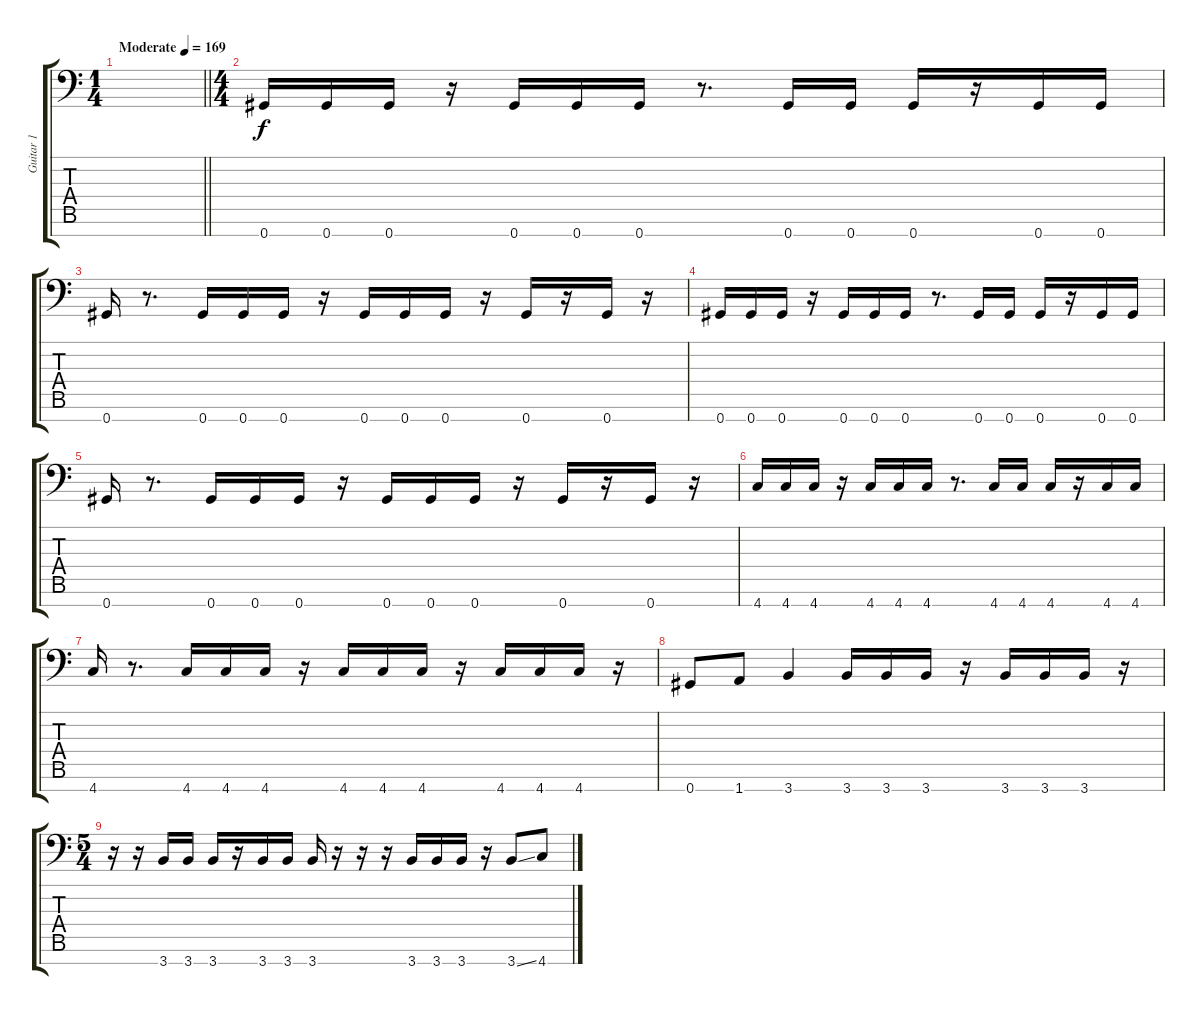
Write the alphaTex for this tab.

\track ("Guitar 1" "Guitar 1") {instrument distortionguitar}
\staff {score tabs}
\tuning (Db4 Ab3 E3 B2 Gb2 Db2 Ab1) {hide}
\ts (1 4)
\tempo (169 "Moderate")
\clef f4
\barLineRight lightlight
\ks c
|
\ts (4 4)
0.7.16 0.7.16 0.7.16 r.16 0.7.16 0.7.16 0.7.16 r.8{d} 0.7.16 0.7.16 0.7.16 r.16 0.7.16 0.7.16 |
0.7.16 r.8{d} 0.7.16 0.7.16 0.7.16 r.16 0.7.16 0.7.16 0.7.16 r.16 0.7.16 r.16 0.7.16 r.16 |
0.7.16 0.7.16 0.7.16 r.16 0.7.16 0.7.16 0.7.16 r.8{d} 0.7.16 0.7.16 0.7.16 r.16 0.7.16 0.7.16 |
0.7.16 r.8{d} 0.7.16 0.7.16 0.7.16 r.16 0.7.16 0.7.16 0.7.16 r.16 0.7.16 r.16 0.7.16 r.16 |
4.7.16 4.7.16 4.7.16 r.16 4.7.16 4.7.16 4.7.16 r.8{d} 4.7.16 4.7.16 4.7.16 r.16 4.7.16 4.7.16 |
4.7.16 r.8{d} 4.7.16 4.7.16 4.7.16 r.16 4.7.16 4.7.16 4.7.16 r.16 4.7.16 4.7.16 4.7.16 r.16 |
0.7.8 1.7.8 3.7.4 3.7.16 3.7.16 3.7.16 r.16 3.7.16 3.7.16 3.7.16 r.16 |
\ts (5 4)
r.16 r.16 3.7.16 3.7.16 3.7.16 r.16 3.7.16 3.7.16 3.7.16 r.16 r.16 r.16 3.7.16 3.7.16 3.7.16 r.16 3.7{ss}.8 4.7.8
